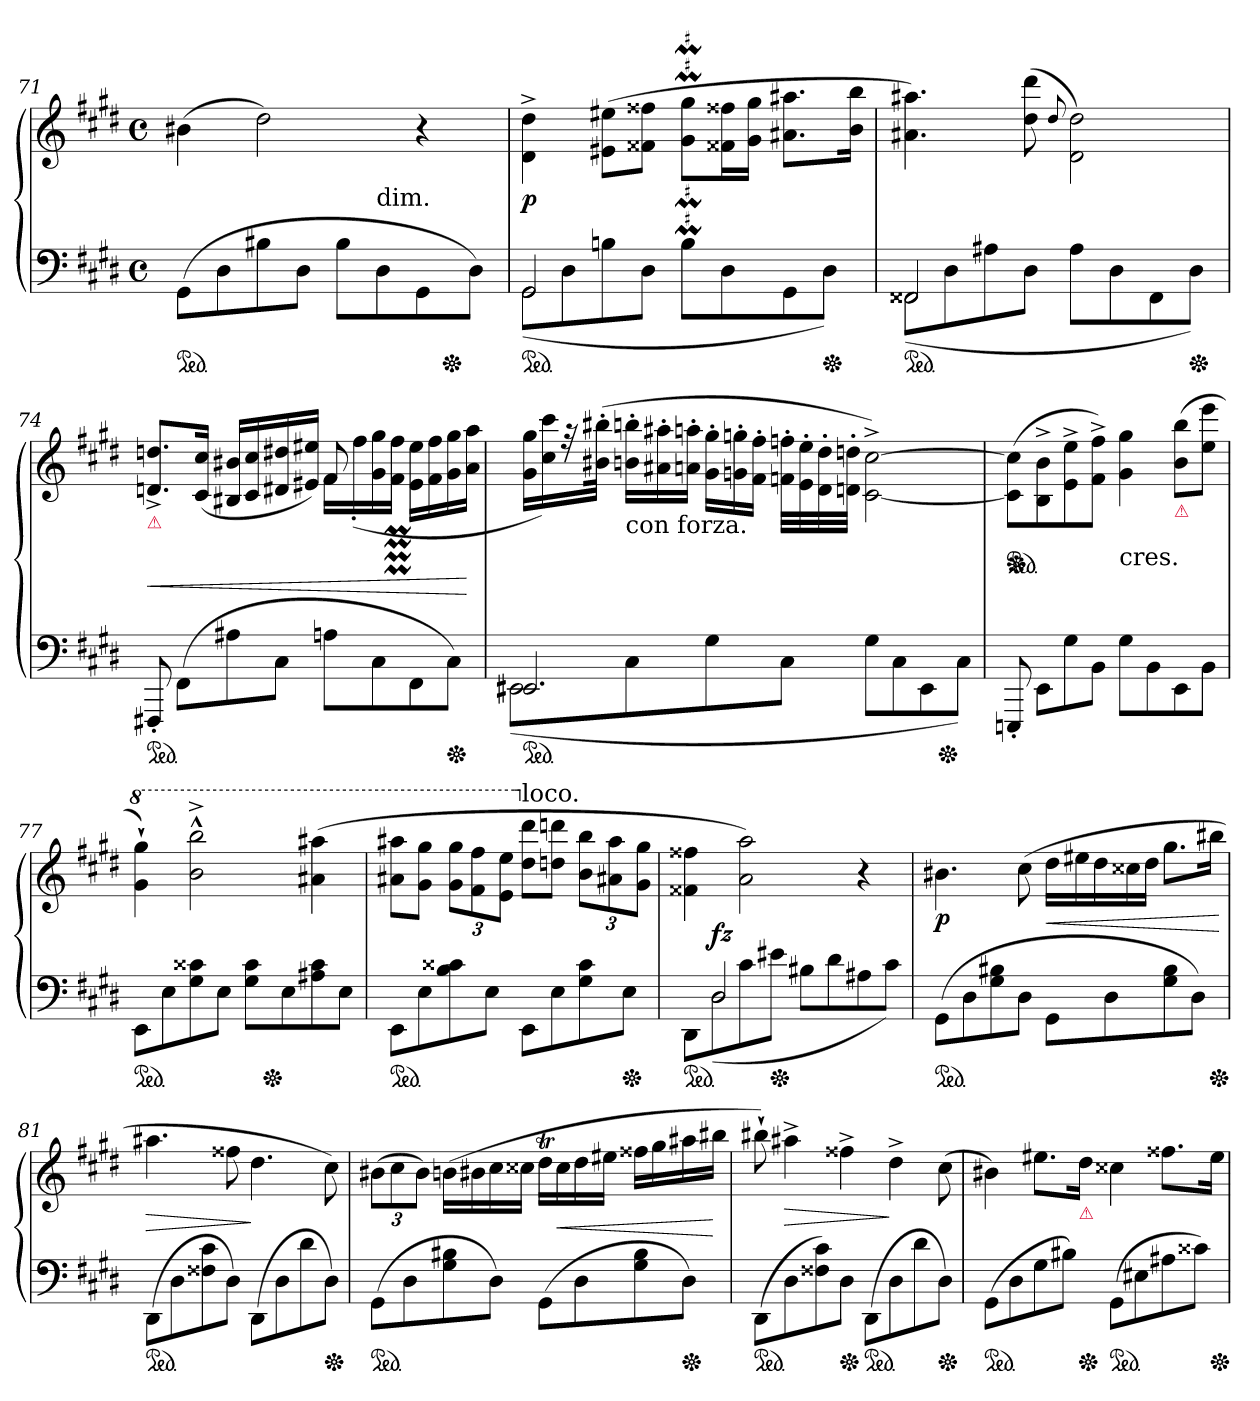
**kern	**kern	**dynam
*part1	*part1	*part1
*staff2	*staff1	*staff1/2
*clefF4	*clefG2	*
*k[f#c#g#d#]	*k[f#c#g#d#]	*
*E:	*E:	*
*M4/4	*M4/4	*
*met(c)	*met(c)	*
=71	=71	=71
*	*^	*
*ped	*	*	*
*	*	*^	*
(>8GG#L	(>4b#X	2ryy	2ryy	.
8D#	.	.	.	.
8B#X	2dd#)	.	.	.
8D#J	.	.	.	.
8B#L	.	8ryy	4ryy	.
!	!	!LO:TX:c:t=dim.	!	!
8D#	.	4.ryy	.	.
8GG#	4r	.	16ryy	.
*Xped	*	*	*	*
.	.	.	8.ryy	.
8D#J)	.	.	.	.
=72	=72	=72	=72	=72
*^	*	*	*	*
!	!	!LO:TX:a:t=sotto voce.	!	!	!
!LO:TX:b:t=il basso sempre legato.	!	!	!	!	!
!	!LO:N:vis=2	!	!	!	!
*	*	*v	*v	*v	*
*ped	*	*	*
2GG#	(>8GG#	4d#^\ 4dd#^\	p
.	8D#	.	.
.	8Bn	(>8e#X 8ee#XL	.
.	8D#J	8f##X 8ff##XJ	.
2ryy	8BL	8g#M 8gg#ML	.
.	8D#	16f##X 16ff##XL	.
.	.	16g# 16gg#JJ	.
.	8GG#	8.a#X 8.aa#XL	.
*Xped	*	*	*
.	8D#J)	.	.
.	.	16b 16bbJk	.
=73	=73	=73	=73
!	!LO:N:vis=2	!	!
*ped	*	*	*
2FF##X	(>8FF##X	4.a#X 4.aa#X)	.
.	8D#	.	.
.	8A#X	.	.
.	8D#J	(>8dd# 8ddd#	.
.	.	8qqdd#/	.
2ryy	8A#\L	2d#\ 2dd#\)	.
.	8D#	.	.
.	8FF##	.	.
*Xped	*	*	*
.	8D#J)	.	.
=74	=74	=74	=74
*	*	*^	*
!	!	!LO:TX:b:color=crimson:t=⚠	!	!
!	!	!	!	!LO:HP:b
*v	*v	*	*	*
*ped	*	*	*
8FFF#X'	8.dn^> 8.ddn^>L	2ryy	<
(>8FF#\L	.	.	.
.	(<16c# 16cc#Jk	.	.
8A#X	16B#X 16b#XLL	.	.
.	16c# 16cc#	.	.
8C#J	16d#X 16dd#X	.	.
.	16e#X 16ee#XJJ)	.	.
8An\L	8f#	16f#LL	.
.	.	(>16ff#'>	.
8C#	8ryy	16g# 16gg#	.
.	.	16f#M 16ff#MJJ	.
8FF#	4ryy	16e# 16ee#LL	.
.	.	16f# 16ff#	.
*Xped	*	*	*
8C#J)	.	16g# 16gg#	.
.	.	16a 16aaJJ	[
=75	=75	=75	=75
*^	*	*	*
!	!LO:N:vis=2	!	!	!
*	*	*Xtuplet	*	*
*ped	*	*	*	*
2.EE#X	(>8EE#X	24g# 24gg#LL	2ryy	.
.	.	24cc# 24ccc#)	.	.
.	.	48rff	.	.
.	.	(>48b#X' 48bb#X'JJk	.	.
!	!	!LO:TX:b:t=con forza.	!	!
.	8C#	24bn' 24bbn'LL	.	.
.	.	24a#X' 24aa#X'	.	.
.	.	24an' 24aan'JJ	.	.
.	8G#	24g#' 24gg#'LL	.	.
.	.	24gn' 24ggn'	.	.
.	.	24f#' 24ff#'JJ	.	.
.	8C#J	32fn'\ 32ffn'\LLL	.	.
.	.	32e' 32ee'	.	.
.	.	32d#' 32dd#'	.	.
.	.	32dn' 32ddn'JJJ	.	.
.	8G#L	[2c#^\ [2cc#^\)	4ryy	.
.	8C#	.	.	.
4ryy	8EE#	.	16ryy	.
*Xped	*	*	*	*
.	.	.	8.ryy	.
.	8C#J)	.	.	.
*v	*v	*	*	*
*	*v	*v	*
=76	=76	=76
*	*ped	*
*	*Xped	*
8EEEn'	(>8c#]\ 8cc#]\L	.
8EE\L	8B^ 8b^	.
8G#	8e^ 8ee^	.
8BBJ	8f#^ 8ff#^J)	.
!	!LO:TX:c:t=cres.	!
8G#\L	4g# 4gg#	.
8BB	.	.
!	!LO:TX:b:color=crimson:t=⚠	!
8EE	(>8b 8bbL	.
8BBJ	8ee 8eeeJ	.
=77	=77	=77
*	*8va	*
*ped	*	*
*	*^	*
8EEL	4gg#` 4ggg#`)	2ryy	.
8E	.	.	.
8G# 8c##X	2bb^^^< 2bbb^^^<	.	.
8EJ	.	.	.
8G# 8c##L	.	16ryy	.
*Xped	*	*	*
.	.	4..ryy	.
8E	.	.	.
8A#X 8c##	(>4aa#X 4aaa#X	.	.
8EJ	.	.	.
*	*v	*v	*
=78	=78	=78
*ped	*	*
8EEL	8aa#X 8aaa#XL	.
8E	8gg# 8ggg#J	.
*	*tuplet	*
8B 8c##X	12gg# 12ggg#L	.
.	12ff# 12fff#	.
8EJ	.	.
.	12ee 12eeeJ	.
*	*X8va	*
!	!LO:TX:a:t=loco.	!
8EEL	8dd# 8ddd#L	.
8E	8ddn 8dddnJ	.
8G# 8c##	12b 12bbL	.
.	12a#X 12aa#	.
*Xped	*	*
8EJ	.	.
.	12g# 12gg#J	.
=79	=79	=79
*^	*^	*
*ped	*	*	*	*
8ryy	8DD#L	4f##X 4ff##X	8ryy	.
!	!LO:N:vis=2	!	!	!
2D#	(>8D#	.	2..ryy	fz
.	8c#	2a 2aa)	.	.
*Xped	*	*	*	*
.	8e#XJ	.	.	.
.	8B#XL	.	.	.
8ryy	8d#	.	.	.
4ryy	8A#X	4r	.	.
.	8c#J)	.	.	.
=80	=80	=80	=80	=80
!	!	!LO:TX:a:t=dolce.	!	!
*v	*v	*	*	*
*	*v	*v	*
*ped	*	*
(>8GG#L	4.b#X	p
8D#	.	.
8G# 8B#X	.	.
8D#J	(>8cc#	.
*	*Xtuplet	*
8GG#L	20dd#LL	<
.	20ee#X	.
.	20dd#	.
8D#	.	.
.	20cc##X	.
.	20dd#JJ	.
8G# 8B#	8.gg#L	.
8D#J)	.	.
*Xped	*	*
.	16bb#XJk	.
.	.	[
=81	=81	=81
*ped	*	*
(>8DD#\L	4.aa#X	>
8D#	.	.
8F##X 8c#	.	.
8D#J)	8ff##X	.
(>8DD#L	4.dd#	]
8D#	.	.
8d#	.	.
*Xped	*	*
8D#J)	8cc#)	.
=82	=82	=82
*	*tuplet	*
*ped	*	*
(>8GG#L	(>12b#XL	.
.	12cc#	.
8D#	.	.
.	12b#J)	.
8G# 8B#X	(>16bnLL	.
.	16b#X	.
8D#J)	16cc#	.
.	16cc##XJJ	.
(>8GG#L	16dd#tLL	.
.	16cc##	<
8D#	16dd#	.
.	16ee#XJJ	.
8G# 8B#	16ff##XLL	.
.	16gg#	.
*Xped	*	*
8D#J)	16aa#X	.
.	16bb#XJJ	[
=83	=83	=83
*ped	*	*
(>8DD#\L	8bb#X`)	.
8D#	4aa#X^	>
8F##X 8c#)	.	.
*Xped	*	*
8D#J	4ff##X^	.
*ped	*	*
(>8DD#L	.	.
8D#	4dd#^	]
8d#	.	.
*Xped	*	*
8D#J)	(>8cc#	.
=84	=84	=84
*ped	*	*
(>8GG#L	4b#X)	.
8D#	.	.
8G#	8.ee#XL	.
8B#XJ)	.	.
!	!LO:TX:b:color=crimson:t=⚠	!
*Xped	*	*
.	16dd#Jk	.
*ped	*	*
(>8GG#L	4cc##X	.
8E#X	.	.
8A#X	8.ff##XL	.
8c##XJ)	.	.
*Xped	*	*
.	16ee#Jk	.
=	=	=
*-	*-	*-
